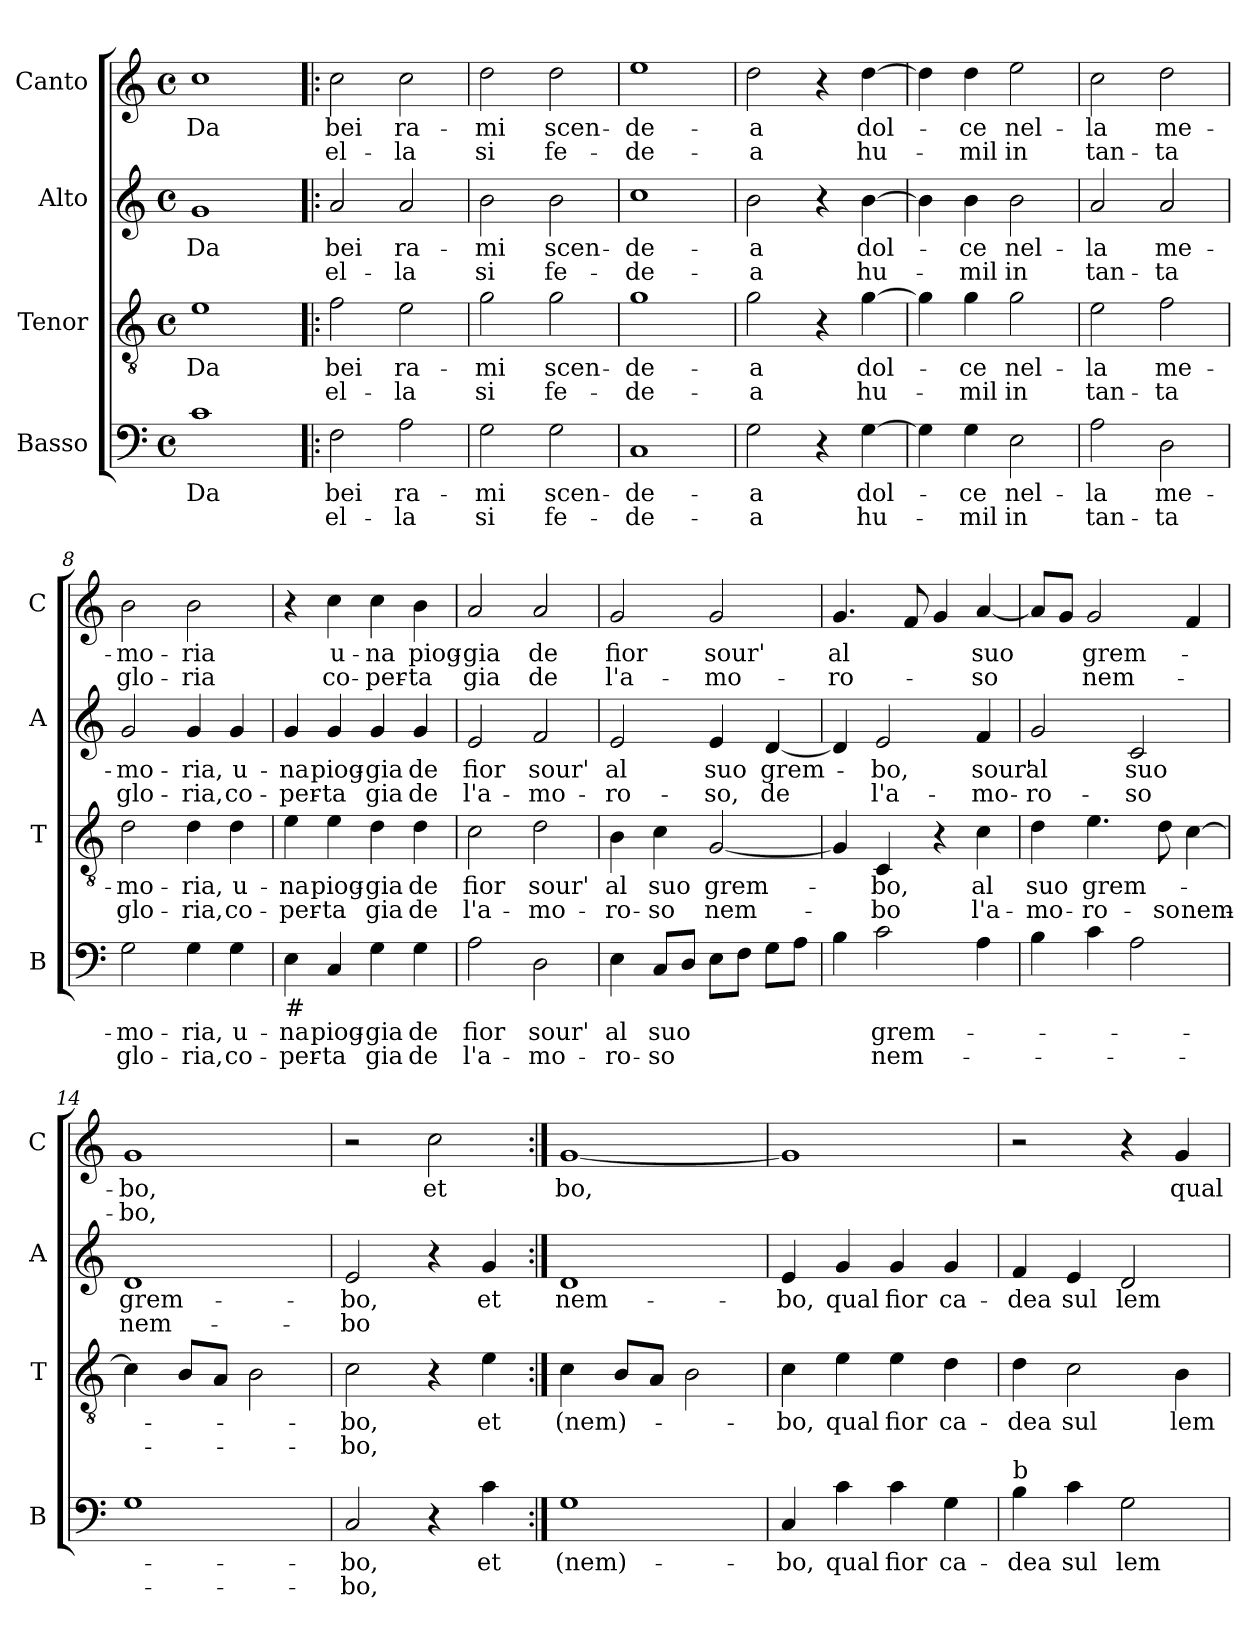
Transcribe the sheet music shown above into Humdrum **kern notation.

**kern	**text	**text	**kern	**text	**text	**kern	**text	**text	**kern	**text	**text
*part4	*part4	*part4	*part3	*part3	*part3	*part2	*part2	*part2	*part1	*part1	*part1
*staff4	*staff4	*staff4	*staff3	*staff3	*staff3	*staff2	*staff2	*staff2	*staff1	*staff1	*staff1
*I"Basso	*	*	*I"Tenor	*	*	*I"Alto	*	*	*I"Canto	*	*
*I'B	*	*	*I'T	*	*	*I'A	*	*	*I'C	*	*
*clefF4	*	*	*clefGv2	*	*	*clefG2	*	*	*clefG2	*	*
*k[]	*	*	*k[]	*	*	*k[]	*	*	*k[]	*	*
*C:	*	*	*C:	*	*	*C:	*	*	*C:	*	*
*M4/4	*	*	*M4/4	*	*	*M4/4	*	*	*M4/4	*	*
*met(c)	*	*	*met(c)	*	*	*met(c)	*	*	*met(c)	*	*
=1	=1	=1	=1	=1	=1	=1	=1	=1	=1	=1	=1
!	!LO:LY:b	!	!	!LO:LY:b	!	!	!LO:LY:b	!	!	!LO:LY:b	!
1c	Da	.	1e	Da	.	1g	Da	.	1cc	Da	.
=2!|:	=2!|:	=2!|:	=2!|:	=2!|:	=2!|:	=2!|:	=2!|:	=2!|:	=2!|:	=2!|:	=2!|:
!	!LO:LY:b	!LO:LY:b	!	!LO:LY:b	!LO:LY:b	!	!LO:LY:b	!LO:LY:b	!	!LO:LY:b	!LO:LY:b
2F\	bei	el-	2f\	bei	el-	2a/	bei	el-	2cc\	bei	el-
!	!LO:LY:b	!LO:LY:b	!	!LO:LY:b	!LO:LY:b	!	!LO:LY:b	!LO:LY:b	!	!LO:LY:b	!LO:LY:b
2A\	ra-	-la	2e\	ra-	-la	2a/	ra-	-la	2cc\	ra-	-la
=3	=3	=3	=3	=3	=3	=3	=3	=3	=3	=3	=3
!	!LO:LY:b	!LO:LY:b	!	!LO:LY:b	!LO:LY:b	!	!LO:LY:b	!LO:LY:b	!	!LO:LY:b	!LO:LY:b
2G\	-mi	si	2g\	-mi	si	2b\	-mi	si	2dd\	-mi	si
!	!LO:LY:b	!LO:LY:b	!	!LO:LY:b	!LO:LY:b	!	!LO:LY:b	!LO:LY:b	!	!LO:LY:b	!LO:LY:b
2G\	scen-	fe-	2g\	scen-	fe-	2b\	scen-	fe-	2dd\	scen-	fe-
=4	=4	=4	=4	=4	=4	=4	=4	=4	=4	=4	=4
!	!LO:LY:b	!LO:LY:b	!	!LO:LY:b	!LO:LY:b	!	!LO:LY:b	!LO:LY:b	!	!LO:LY:b	!LO:LY:b
1C	-de-	-de-	1g	-de-	-de-	1cc	-de-	-de-	1ee	-de-	-de-
=5	=5	=5	=5	=5	=5	=5	=5	=5	=5	=5	=5
!	!LO:LY:b	!LO:LY:b	!	!LO:LY:b	!LO:LY:b	!	!LO:LY:b	!LO:LY:b	!	!LO:LY:b	!LO:LY:b
2G\	-a	-a	2g\	-a	-a	2b\	-a	-a	2dd\	-a	-a
4r	.	.	4r	.	.	4r	.	.	4r	.	.
!	!LO:LY:b	!LO:LY:b	!	!LO:LY:b	!LO:LY:b	!	!LO:LY:b	!LO:LY:b	!	!LO:LY:b	!LO:LY:b
[4G\	dol-	hu-	[4g\	dol-	hu-	[4b\	dol-	hu-	[4dd\	dol-	hu-
=6	=6	=6	=6	=6	=6	=6	=6	=6	=6	=6	=6
4G\]	.	.	4g\]	.	.	4b\]	.	.	4dd\]	.	.
!	!LO:LY:b	!LO:LY:b	!	!LO:LY:b	!LO:LY:b	!	!LO:LY:b	!LO:LY:b	!	!LO:LY:b	!LO:LY:b
4G\	-ce	-mil	4g\	-ce	-mil	4b\	-ce	-mil	4dd\	-ce	-mil
!	!LO:LY:b	!LO:LY:b	!	!LO:LY:b	!LO:LY:b	!	!LO:LY:b	!LO:LY:b	!	!LO:LY:b	!LO:LY:b
2E\	nel-	in	2g\	nel-	in	2b\	nel-	in	2ee\	nel-	in
!!LO:LB:g=z
=7	=7	=7	=7	=7	=7	=7	=7	=7	=7	=7	=7
!	!LO:LY:b	!LO:LY:b	!	!LO:LY:b	!LO:LY:b	!	!LO:LY:b	!LO:LY:b	!	!LO:LY:b	!LO:LY:b
2A\	-la	tan-	2e\	-la	tan-	2a/	-la	tan-	2cc\	-la	tan-
!	!LO:LY:b	!LO:LY:b	!	!LO:LY:b	!LO:LY:b	!	!LO:LY:b	!LO:LY:b	!	!LO:LY:b	!LO:LY:b
2D\	me-	-ta	2f\	me-	-ta	2a/	me-	-ta	2dd\	me-	-ta
=8	=8	=8	=8	=8	=8	=8	=8	=8	=8	=8	=8
!	!LO:LY:b	!LO:LY:b	!	!LO:LY:b	!LO:LY:b	!	!LO:LY:b	!LO:LY:b	!	!LO:LY:b	!LO:LY:b
2G\	-mo-	glo-	2d\	-mo-	glo-	2g/	-mo-	glo-	2b\	-mo-	glo-
!	!LO:LY:b	!LO:LY:b	!	!LO:LY:b	!LO:LY:b	!	!LO:LY:b	!LO:LY:b	!	!LO:LY:b	!LO:LY:b
4G\	-ria,	-ria,	4d\	-ria,	-ria,	4g/	-ria,	-ria,	2b\	-ria	-ria
!	!LO:LY:b	!LO:LY:b	!	!LO:LY:b	!LO:LY:b	!	!LO:LY:b	!LO:LY:b	!	!	!
4G\	u-	co-	4d\	u-	co-	4g/	u-	co-	.	.	.
=9	=9	=9	=9	=9	=9	=9	=9	=9	=9	=9	=9
!LO:TX:b:t=#	!	!	!	!	!	!	!	!	!	!	!
!	!LO:LY:b	!LO:LY:b	!	!LO:LY:b	!LO:LY:b	!	!LO:LY:b	!LO:LY:b	!	!	!
4E\	-na	-per-	4e\	-na	-per-	4g/	-na	-per-	4r	.	.
!	!LO:LY:b	!LO:LY:b	!	!LO:LY:b	!LO:LY:b	!	!LO:LY:b	!LO:LY:b	!	!LO:LY:b	!LO:LY:b
4C/	piog-	-ta	4e\	piog-	-ta	4g/	piog-	-ta	4cc\	u-	co-
!	!LO:LY:b	!LO:LY:b	!	!LO:LY:b	!LO:LY:b	!	!LO:LY:b	!LO:LY:b	!	!LO:LY:b	!LO:LY:b
4G\	-gia	gia	4d\	-gia	gia	4g/	-gia	gia	4cc\	-na	-per-
!	!LO:LY:b	!LO:LY:b	!	!LO:LY:b	!LO:LY:b	!	!LO:LY:b	!LO:LY:b	!	!LO:LY:b	!LO:LY:b
4G\	de	de	4d\	de	de	4g/	de	de	4b\	piog-	-ta
=10	=10	=10	=10	=10	=10	=10	=10	=10	=10	=10	=10
!	!LO:LY:b	!LO:LY:b	!	!LO:LY:b	!LO:LY:b	!	!LO:LY:b	!LO:LY:b	!	!LO:LY:b	!LO:LY:b
2A\	fior	l'a-	2c\	fior	l'a-	2e/	fior	l'a-	2a/	-gia	gia
!	!LO:LY:b	!LO:LY:b	!	!LO:LY:b	!LO:LY:b	!	!LO:LY:b	!LO:LY:b	!	!LO:LY:b	!LO:LY:b
2D\	sour'	-mo-	2d\	sour'	-mo-	2f/	sour'	-mo-	2a/	de	de
=11	=11	=11	=11	=11	=11	=11	=11	=11	=11	=11	=11
!	!LO:LY:b	!LO:LY:b	!	!LO:LY:b	!LO:LY:b	!	!LO:LY:b	!LO:LY:b	!	!LO:LY:b	!LO:LY:b
4E\	al	-ro-	4B\	al	-ro-	2e/	al	-ro-	2g/	fior	l'a-
!	!LO:LY:b	!LO:LY:b	!	!LO:LY:b	!LO:LY:b	!	!	!	!	!	!
8C/L	suo	-so	4c\	suo	-so	.	.	.	.	.	.
8D/J	.	.	.	.	.	.	.	.	.	.	.
!	!	!	!	!LO:LY:b	!LO:LY:b	!	!LO:LY:b	!LO:LY:b	!	!LO:LY:b	!LO:LY:b
8E\L	.	.	[2G/	grem-	nem-	4e/	suo	-so,	2g/	sour'	-mo-
8F\J	.	.	.	.	.	.	.	.	.	.	.
!	!	!	!	!	!	!	!LO:LY:b	!LO:LY:b	!	!	!
8G\L	.	.	.	.	.	[4d/	grem-	de	.	.	.
8A\J	.	.	.	.	.	.	.	.	.	.	.
!!LO:LB:g=z
=12	=12	=12	=12	=12	=12	=12	=12	=12	=12	=12	=12
!	!	!	!	!	!	!	!	!	!	!LO:LY:b	!LO:LY:b
4B\	.	.	4G/]	.	.	4d/]	.	.	4.g/	al	-ro-
!	!LO:LY:b	!LO:LY:b	!	!LO:LY:b	!LO:LY:b	!	!LO:LY:b	!LO:LY:b	!	!	!
2c\	grem-	nem-	4C/	-bo,	-bo	2e/	-bo,	l'a-	.	.	.
.	.	.	.	.	.	.	.	.	8f/	.	.
.	.	.	4r	.	.	.	.	.	4g/	.	.
!	!	!	!	!LO:LY:b	!LO:LY:b	!	!LO:LY:b	!LO:LY:b	!	!LO:LY:b	!LO:LY:b
4A\	.	.	4c\	al	l'a-	4f/	sour'	-mo-	[4a/	suo	-so
=13	=13	=13	=13	=13	=13	=13	=13	=13	=13	=13	=13
!	!	!	!	!LO:LY:b	!LO:LY:b	!	!LO:LY:b	!LO:LY:b	!	!	!
4B\	.	.	4d\	suo	-mo-	2g/	al	-ro-	8a/L]	.	.
.	.	.	.	.	.	.	.	.	8g/J	.	.
!	!	!	!	!LO:LY:b	!LO:LY:b	!	!	!	!	!LO:LY:b	!LO:LY:b
4c\	.	.	4.e\	grem-	-ro-	.	.	.	2g/	grem-	nem-
!	!	!	!	!	!	!	!LO:LY:b	!LO:LY:b	!	!	!
2A\	.	.	.	.	.	2c/	suo	-so	.	.	.
!	!	!	!	!	!LO:LY:b	!	!	!	!	!	!
.	.	.	8d\	.	-so	.	.	.	.	.	.
!	!	!	!	!	!LO:LY:b	!	!	!	!	!	!
.	.	.	[4c\	.	nem-	.	.	.	4f/	.	.
=14	=14	=14	=14	=14	=14	=14	=14	=14	=14	=14	=14
!	!	!	!	!	!	!	!LO:LY:b	!LO:LY:b	!	!LO:LY:b	!LO:LY:b
1G	.	.	4c\]	.	.	1d	grem-	nem-	1g	-bo,	-bo,
.	.	.	8B/L	.	.	.	.	.	.	.	.
.	.	.	8A/J	.	.	.	.	.	.	.	.
.	.	.	2B\	.	.	.	.	.	.	.	.
=15	=15	=15	=15	=15	=15	=15	=15	=15	=15	=15	=15
!	!LO:LY:b	!LO:LY:b	!	!LO:LY:b	!LO:LY:b	!	!LO:LY:b	!LO:LY:b	!	!	!
2C/	-bo,	-bo,	2c\	-bo,	-bo,	2e/	-bo,	-bo	2r	.	.
!	!	!	!	!	!	!	!	!	!	!LO:LY:b	!
4r	.	.	4r	.	.	4r	.	.	2cc\	et	.
!	!LO:LY:b	!	!	!LO:LY:b	!	!	!LO:LY:b	!	!	!	!
4c\	et	.	4e\	et	.	4g/	et	.	.	.	.
=16:|!	=16:|!	=16:|!	=16:|!	=16:|!	=16:|!	=16:|!	=16:|!	=16:|!	=16:|!	=16:|!	=16:|!
!	!LO:LY:b	!	!	!LO:LY:b	!	!	!LO:LY:b	!	!	!LO:LY:b	!
1G	(nem)-	.	4c\	(nem)-	.	1d	nem-	.	[1g	bo,	.
.	.	.	8B/L	.	.	.	.	.	.	.	.
.	.	.	8A/J	.	.	.	.	.	.	.	.
.	.	.	2B\	.	.	.	.	.	.	.	.
=17	=17	=17	=17	=17	=17	=17	=17	=17	=17	=17	=17
!	!LO:LY:b	!	!	!LO:LY:b	!	!	!LO:LY:b	!	!	!	!
4C/	-bo,	.	4c\	-bo,	.	4e/	-bo,	.	1g]	.	.
!	!LO:LY:b	!	!	!LO:LY:b	!	!	!LO:LY:b	!	!	!	!
4c\	qual	.	4e\	qual	.	4g/	qual	.	.	.	.
!	!LO:LY:b	!	!	!LO:LY:b	!	!	!LO:LY:b	!	!	!	!
4c\	fior	.	4e\	fior	.	4g/	fior	.	.	.	.
!	!LO:LY:b	!	!	!LO:LY:b	!	!	!LO:LY:b	!	!	!	!
4G\	ca-	.	4d\	ca-	.	4g/	ca-	.	.	.	.
!!LO:PB:g=z
=18	=18	=18	=18	=18	=18	=18	=18	=18	=18	=18	=18
!LO:TX:a:t=b	!	!	!	!	!	!	!	!	!	!	!
!	!LO:LY:b	!	!	!LO:LY:b	!	!	!LO:LY:b	!	!	!	!
4B\	-dea	.	4d\	-dea	.	4f/	-dea	.	2r	.	.
!	!LO:LY:b	!	!	!LO:LY:b	!	!	!LO:LY:b	!	!	!	!
4c\	sul	.	2c\	sul	.	4e/	sul	.	.	.	.
!	!LO:LY:b	!	!	!	!	!	!LO:LY:b	!	!	!	!
2G\	lem-	.	.	.	.	2d/	lem-	.	4r	.	.
!	!	!	!	!LO:LY:b	!	!	!	!	!	!LO:LY:b	!
.	.	.	4B\	lem-	.	.	.	.	4g/	qual	.
=	=	=	=	=	=	=	=	=	=	=	=
*-	*-	*-	*-	*-	*-	*-	*-	*-	*-	*-	*-
